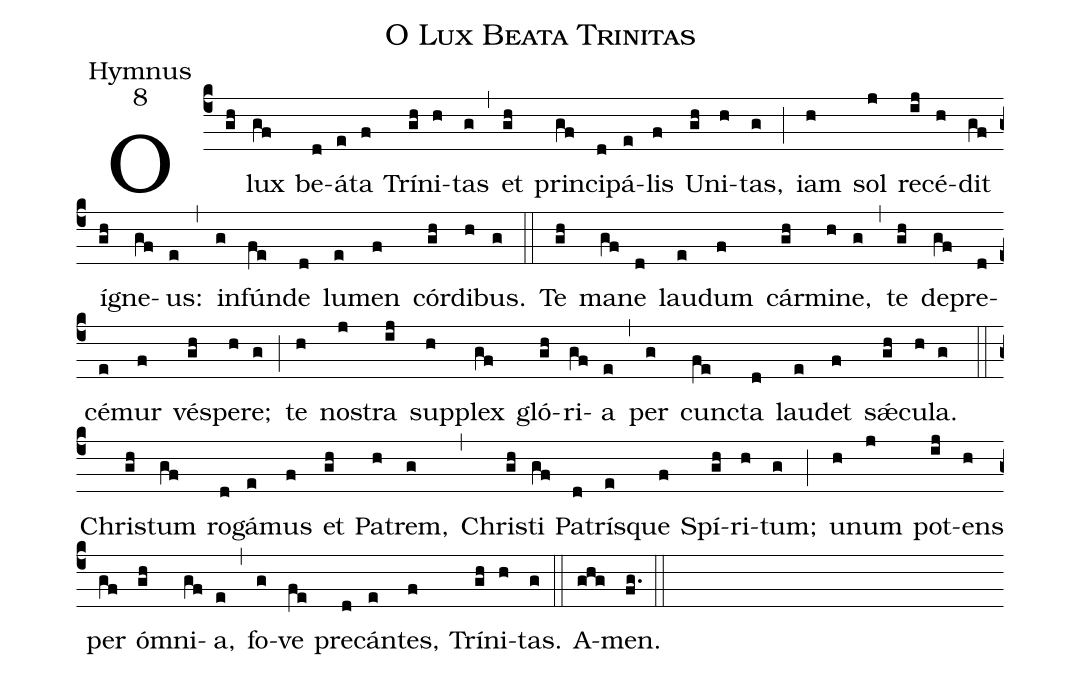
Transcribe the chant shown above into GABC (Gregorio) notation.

name:O Lux Beata Trinitas;
office-part:Hymnus;
mode:8;
%%
(c4)
O(gh) lux(gf) be(d)á(e)ta(f) Trí(gh)ni(h)tas(g) (,)
et(gh) prin(gf)ci(d)pá(e)lis(f) U(gh)ni(h)tas,(g) (;)
iam(h) sol(j) re(ij)cé(h)dit(gf) í(gh)gne(gf)us:(e) (,)
in(g)fún(fe)de(d) lu(e)men(f) cór(gh)di(h)bus.(g) (::)

Te(gh) ma(gf)ne(d) lau(e)dum(f) cár(gh)mi(h)ne,(g) (,)
te(gh) de(gf)pre(d)cé(e)mur(f) vé(gh)spe(h)re;(g) (;)
te(h) no(j)stra(ij) sup(h)plex(gf) gló(gh)ri(gf)a(e) (,)
per(g) cun(fe)cta(d) lau(e)det(f) sǽ(gh)cu(h)la.(g) (::)

Chris(gh)tum(gf) ro(d)gá(e)mus(f) et(gh) Pa(h)trem,(g) (,)
Chris(gh)ti(gf) Pa(d)trís(e)que(f) Spí(gh)ri(h)tum;(g) (;)
u(h)num(j) pot(ij)ens(h) per(gf) óm(gh)ni(gf)a,(e) (,)
fo(g)ve(fe) pre(d)cán(e)tes,(f) Trí(gh)ni(h)tas.(g) (::)
A(ghg)men.(fg.) (::)
